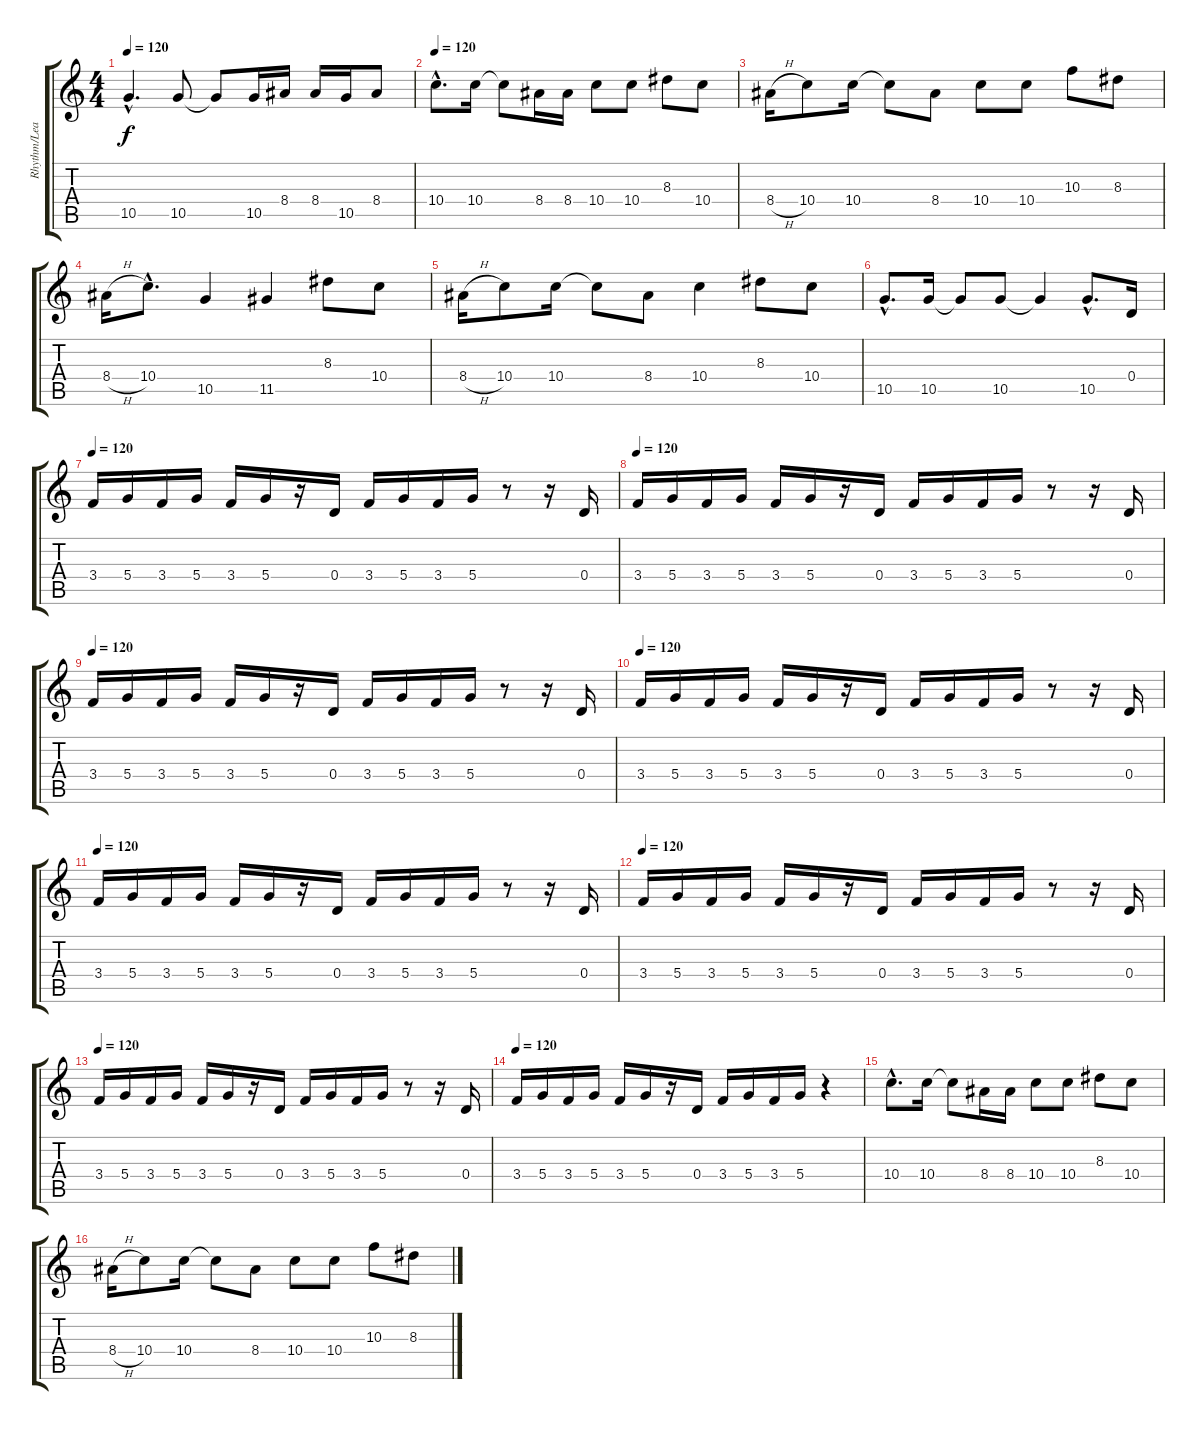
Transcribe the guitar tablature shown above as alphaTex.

\track ("Rhythm/Lead" "Rhythm/Lea") {instrument distortionguitar}
\staff {score tabs}
\tuning (E4 B3 G3 D3 A2 E2) {hide}
\ts (4 4)
\tempo 120
\clef g2
\ks c
10.5{hac}.4{d dy f} 10.5.8 10.5{t}.8 10.5.16 8.4.16 8.4.16 10.5.16 8.4.8 |
\tempo 120
10.4{hac}.8{d} 10.4.16 10.4{t}.8 8.4.16 8.4.16 10.4.8 10.4.8 8.3.8 10.4.8 |
8.4{h}.16 10.4.8 10.4.16 10.4{t}.8 8.4.8 10.4.8 10.4.8 10.3.8 8.3.8 |
8.4{h}.16 10.4{hac}.8{d} 10.5.4 11.5.4 8.3.8 10.4.8 |
8.4{h}.16 10.4.8 10.4.16 10.4{t}.8 8.4.8 10.4.4 8.3.8 10.4.8 |
10.5{hac}.8{d} 10.5.16 10.5{t}.8 10.5.8 10.5{t}.4 10.5{hac}.8{d} 0.4.16 |
\tempo 120
3.4.16 5.4.16 3.4.16 5.4.16 3.4.16 5.4.16 r.16 0.4.16 3.4.16 5.4.16 3.4.16 5.4.16 r.8 r.16 0.4.16 |
\tempo 120
3.4.16 5.4.16 3.4.16 5.4.16 3.4.16 5.4.16 r.16 0.4.16 3.4.16 5.4.16 3.4.16 5.4.16 r.8 r.16 0.4.16 |
\tempo 120
3.4.16 5.4.16 3.4.16 5.4.16 3.4.16 5.4.16 r.16 0.4.16 3.4.16 5.4.16 3.4.16 5.4.16 r.8 r.16 0.4.16 |
\tempo 120
3.4.16 5.4.16 3.4.16 5.4.16 3.4.16 5.4.16 r.16 0.4.16 3.4.16 5.4.16 3.4.16 5.4.16 r.8 r.16 0.4.16 |
\tempo 120
3.4.16 5.4.16 3.4.16 5.4.16 3.4.16 5.4.16 r.16 0.4.16 3.4.16 5.4.16 3.4.16 5.4.16 r.8 r.16 0.4.16 |
\tempo 120
3.4.16 5.4.16 3.4.16 5.4.16 3.4.16 5.4.16 r.16 0.4.16 3.4.16 5.4.16 3.4.16 5.4.16 r.8 r.16 0.4.16 |
\tempo 120
3.4.16 5.4.16 3.4.16 5.4.16 3.4.16 5.4.16 r.16 0.4.16 3.4.16 5.4.16 3.4.16 5.4.16 r.8 r.16 0.4.16 |
\tempo 120
3.4.16 5.4.16 3.4.16 5.4.16 3.4.16 5.4.16 r.16 0.4.16 3.4.16 5.4.16 3.4.16 5.4.16 r.4 |
10.4{hac}.8{d} 10.4.16 10.4{t}.8 8.4.16 8.4.16 10.4.8 10.4.8 8.3.8 10.4.8 |
8.4{h}.16 10.4.8 10.4.16 10.4{t}.8 8.4.8 10.4.8 10.4.8 10.3.8 8.3.8
